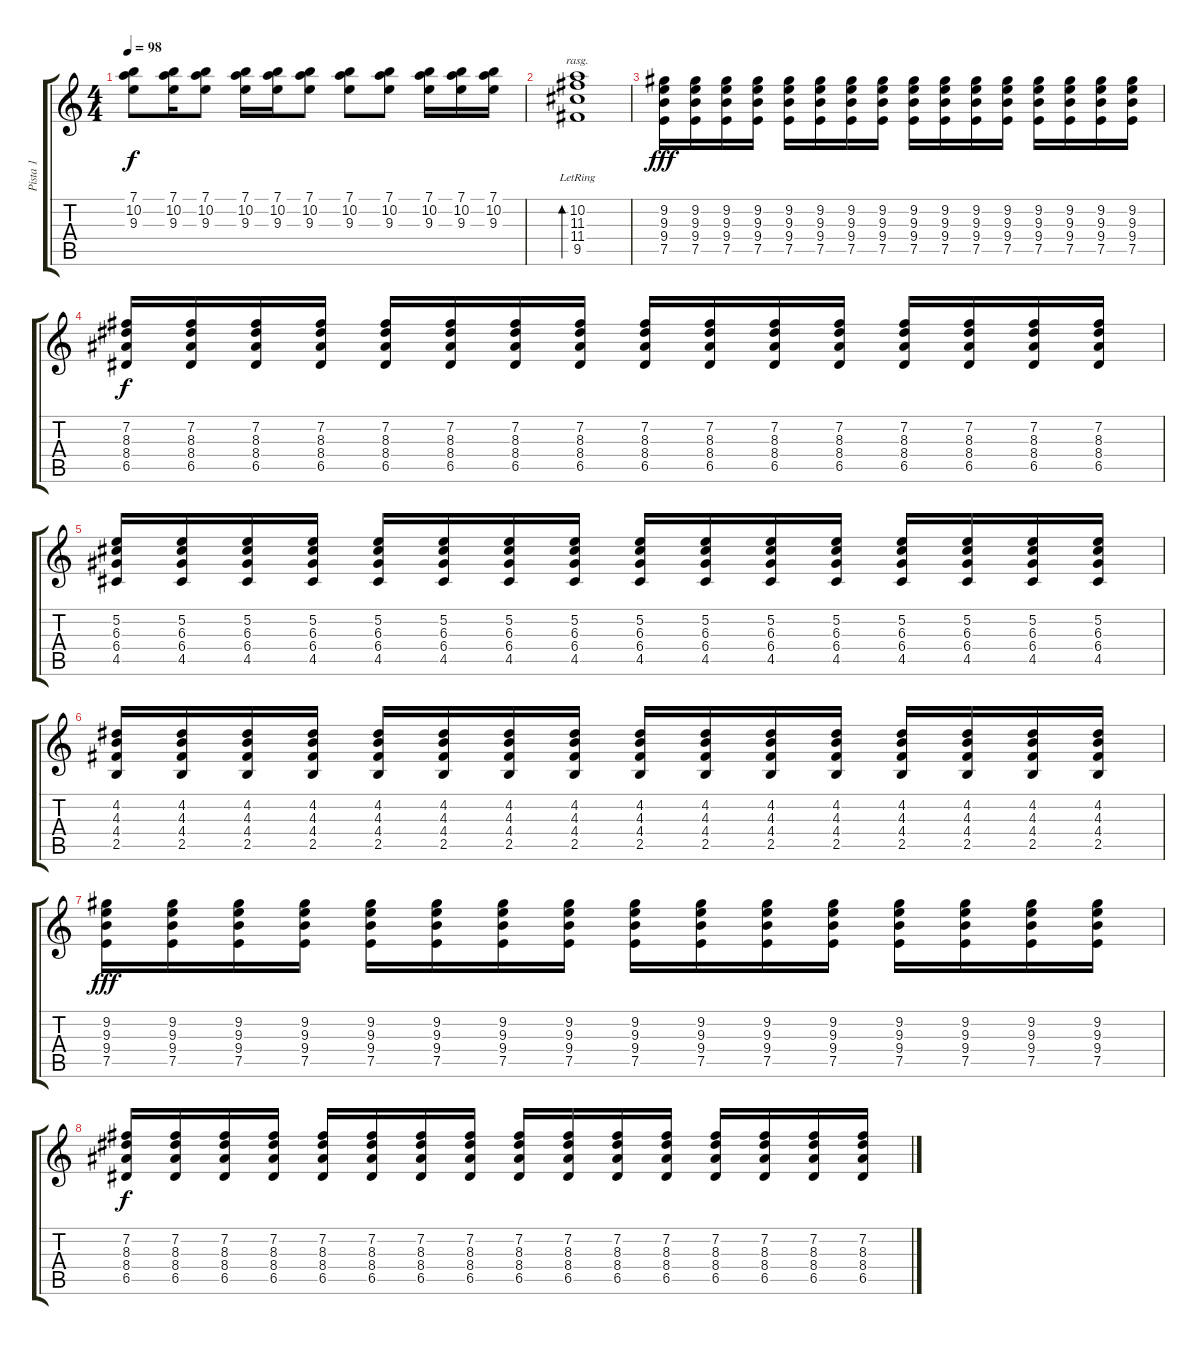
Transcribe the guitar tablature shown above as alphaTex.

\track ("Pista 1" "Pista 1") {instrument electricguitarclean}
\staff {score tabs}
\tuning (E4 B3 G3 D3 A2 E2) {hide}
\ts (4 4)
\tempo 98
\clef g2
\ks c
(7.1 10.2 9.3).8{dy f} (7.1 10.2 9.3).16 (7.1 10.2 9.3).8 (7.1 10.2 9.3).16 (7.1 10.2 9.3).16 (7.1 10.2 9.3).8 (7.1 10.2 9.3).8 (7.1 10.2 9.3).8 (7.1 10.2 9.3).16 (7.1 10.2 9.3).16 (7.1 10.2 9.3).16 |
(10.2 11.3 11.4{lr} 9.5).1{bd 480 rasg ii} |
(9.2 9.3 9.4 7.5).16{dy fff} (9.2 9.3 9.4 7.5).16 (9.2 9.3 9.4 7.5).16 (9.2 9.3 9.4 7.5).16 (9.2 9.3 9.4 7.5).16 (9.2 9.3 9.4 7.5).16 (9.2 9.3 9.4 7.5).16 (9.2 9.3 9.4 7.5).16 (9.2 9.3 9.4 7.5).16 (9.2 9.3 9.4 7.5).16 (9.2 9.3 9.4 7.5).16 (9.2 9.3 9.4 7.5).16 (9.2 9.3 9.4 7.5).16 (9.2 9.3 9.4 7.5).16 (9.2 9.3 9.4 7.5).16 (9.2 9.3 9.4 7.5).16 |
(7.2 8.3 8.4 6.5).16{dy f} (7.2 8.3 8.4 6.5).16 (7.2 8.3 8.4 6.5).16 (7.2 8.3 8.4 6.5).16 (7.2 8.3 8.4 6.5).16 (7.2 8.3 8.4 6.5).16 (7.2 8.3 8.4 6.5).16 (7.2 8.3 8.4 6.5).16 (7.2 8.3 8.4 6.5).16 (7.2 8.3 8.4 6.5).16 (7.2 8.3 8.4 6.5).16 (7.2 8.3 8.4 6.5).16 (7.2 8.3 8.4 6.5).16 (7.2 8.3 8.4 6.5).16 (7.2 8.3 8.4 6.5).16 (7.2 8.3 8.4 6.5).16 |
(5.2 6.3 6.4 4.5).16 (5.2 6.3 6.4 4.5).16 (5.2 6.3 6.4 4.5).16 (5.2 6.3 6.4 4.5).16 (5.2 6.3 6.4 4.5).16 (5.2 6.3 6.4 4.5).16 (5.2 6.3 6.4 4.5).16 (5.2 6.3 6.4 4.5).16 (5.2 6.3 6.4 4.5).16 (5.2 6.3 6.4 4.5).16 (5.2 6.3 6.4 4.5).16 (5.2 6.3 6.4 4.5).16 (5.2 6.3 6.4 4.5).16 (5.2 6.3 6.4 4.5).16 (5.2 6.3 6.4 4.5).16 (5.2 6.3 6.4 4.5).16 |
(4.2 4.3 4.4 2.5).16 (4.2 4.3 4.4 2.5).16 (4.2 4.3 4.4 2.5).16 (4.2 4.3 4.4 2.5).16 (4.2 4.3 4.4 2.5).16 (4.2 4.3 4.4 2.5).16 (4.2 4.3 4.4 2.5).16 (4.2 4.3 4.4 2.5).16 (4.2 4.3 4.4 2.5).16 (4.2 4.3 4.4 2.5).16 (4.2 4.3 4.4 2.5).16 (4.2 4.3 4.4 2.5).16 (4.2 4.3 4.4 2.5).16 (4.2 4.3 4.4 2.5).16 (4.2 4.3 4.4 2.5).16 (4.2 4.3 4.4 2.5).16 |
(9.2 9.3 9.4 7.5).16{dy fff} (9.2 9.3 9.4 7.5).16 (9.2 9.3 9.4 7.5).16 (9.2 9.3 9.4 7.5).16 (9.2 9.3 9.4 7.5).16 (9.2 9.3 9.4 7.5).16 (9.2 9.3 9.4 7.5).16 (9.2 9.3 9.4 7.5).16 (9.2 9.3 9.4 7.5).16 (9.2 9.3 9.4 7.5).16 (9.2 9.3 9.4 7.5).16 (9.2 9.3 9.4 7.5).16 (9.2 9.3 9.4 7.5).16 (9.2 9.3 9.4 7.5).16 (9.2 9.3 9.4 7.5).16 (9.2 9.3 9.4 7.5).16 |
(7.2 8.3 8.4 6.5).16{dy f} (7.2 8.3 8.4 6.5).16 (7.2 8.3 8.4 6.5).16 (7.2 8.3 8.4 6.5).16 (7.2 8.3 8.4 6.5).16 (7.2 8.3 8.4 6.5).16 (7.2 8.3 8.4 6.5).16 (7.2 8.3 8.4 6.5).16 (7.2 8.3 8.4 6.5).16 (7.2 8.3 8.4 6.5).16 (7.2 8.3 8.4 6.5).16 (7.2 8.3 8.4 6.5).16 (7.2 8.3 8.4 6.5).16 (7.2 8.3 8.4 6.5).16 (7.2 8.3 8.4 6.5).16 (7.2 8.3 8.4 6.5).16
